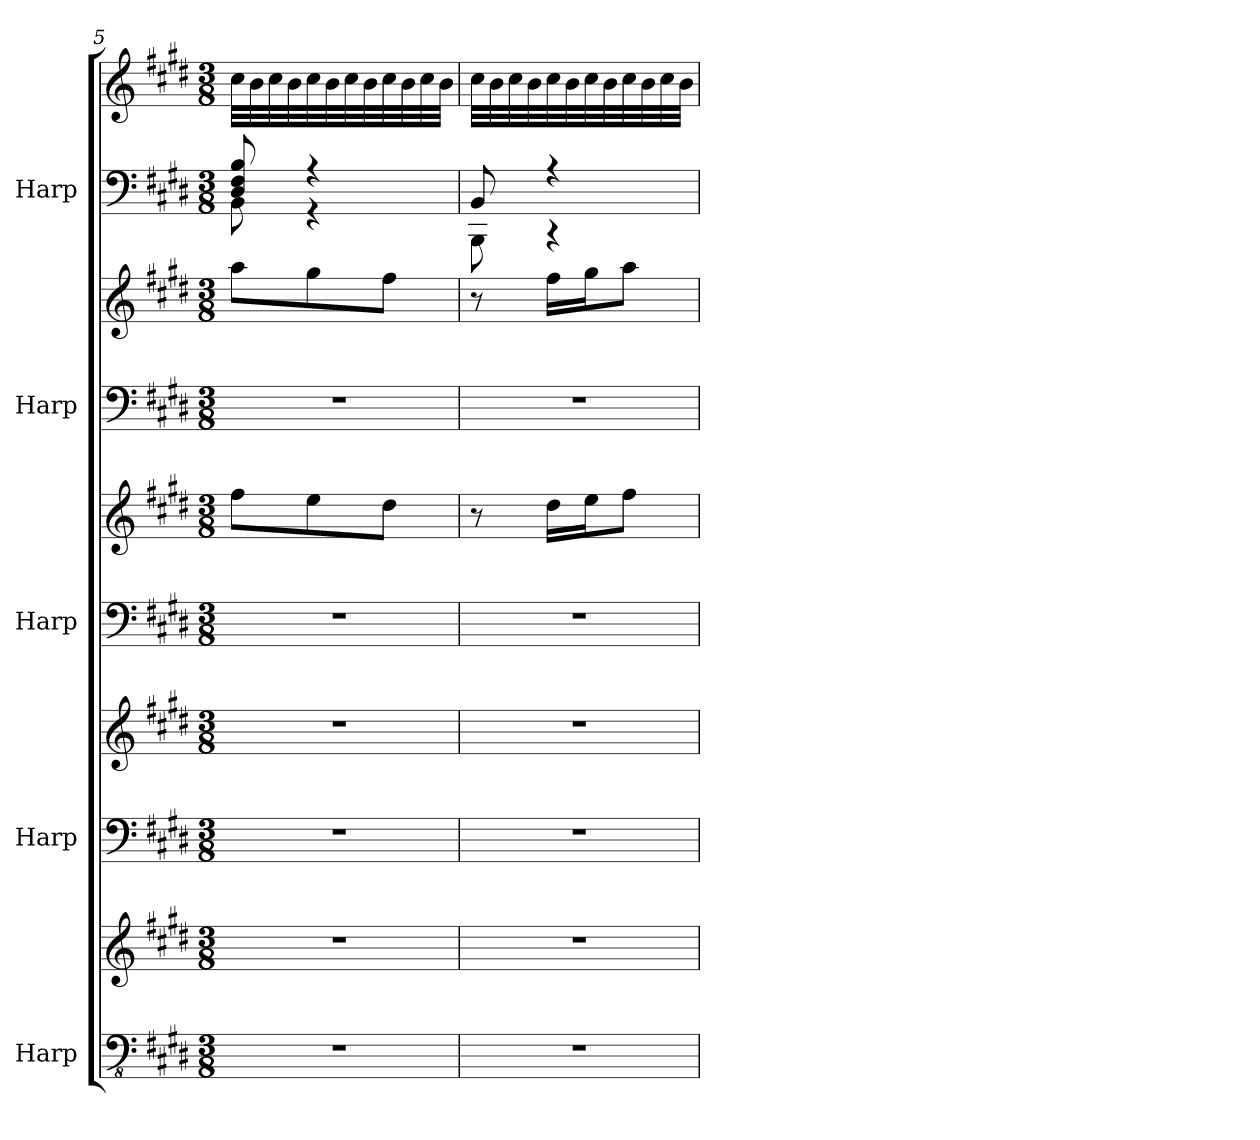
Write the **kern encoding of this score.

**kern	**kern	**kern	**kern	**kern	**kern	**kern	**kern	**kern	**kern
*part5	*part5	*part4	*part4	*part3	*part3	*part2	*part2	*part1	*part1
*staff10	*staff9	*staff8	*staff7	*staff6	*staff5	*staff4	*staff3	*staff2	*staff1
*I"Harp	*	*I"Harp	*	*I"Harp	*	*I"Harp	*	*I"Harp	*
*I'Hp	*	*I'Hp	*	*I'Hp	*	*I'Hp	*	*I'Hp	*
*clefFv4	*clefG2	*clefF4	*clefG2	*clefF4	*clefG2	*clefF4	*clefG2	*clefF4	*clefG2
*k[f#c#g#d#]	*k[f#c#g#d#]	*k[f#c#g#d#]	*k[f#c#g#d#]	*k[f#c#g#d#]	*k[f#c#g#d#]	*k[f#c#g#d#]	*k[f#c#g#d#]	*k[f#c#g#d#]	*k[f#c#g#d#]
*M3/8	*M3/8	*M3/8	*M3/8	*M3/8	*M3/8	*M3/8	*M3/8	*M3/8	*M3/8
=5	=5	=5	=5	=5	=5	=5	=5	=5	=5
*	*	*	*	*	*	*	*	*^	*
4.r	4.r	4.r	4.r	4.r	8ff#\L	4.r	8aa\L	8D#/ 8F#/ 8B/	8BB\	32cc#\LLL
.	.	.	.	.	.	.	.	.	.	32b\
.	.	.	.	.	.	.	.	.	.	32cc#\
.	.	.	.	.	.	.	.	.	.	32b\
.	.	.	.	.	8ee\	.	8gg#\	4r	4r	32cc#\
.	.	.	.	.	.	.	.	.	.	32b\
.	.	.	.	.	.	.	.	.	.	32cc#\
.	.	.	.	.	.	.	.	.	.	32b\
.	.	.	.	.	8dd#\J	.	8ff#\J	.	.	32cc#\
.	.	.	.	.	.	.	.	.	.	32b\
.	.	.	.	.	.	.	.	.	.	32cc#\
.	.	.	.	.	.	.	.	.	.	32b\JJJ
!!LO:PB:g=z
=6	=6	=6	=6	=6	=6	=6	=6	=6	=6	=6
4.r	4.r	4.r	4.r	4.r	8r	4.r	8r	8BB/	8BBB\	32cc#\LLL
.	.	.	.	.	.	.	.	.	.	32b\
.	.	.	.	.	.	.	.	.	.	32cc#\
.	.	.	.	.	.	.	.	.	.	32b\
.	.	.	.	.	16dd#\LL	.	16ff#\LL	4r	4r	32cc#\
.	.	.	.	.	.	.	.	.	.	32b\
.	.	.	.	.	16ee\J	.	16gg#\J	.	.	32cc#\
.	.	.	.	.	.	.	.	.	.	32b\
.	.	.	.	.	8ff#\J	.	8aa\J	.	.	32cc#\
.	.	.	.	.	.	.	.	.	.	32b\
.	.	.	.	.	.	.	.	.	.	32cc#\
.	.	.	.	.	.	.	.	.	.	32b\JJJ
*	*	*	*	*	*	*	*	*v	*v	*
=	=	=	=	=	=	=	=	=	=
*-	*-	*-	*-	*-	*-	*-	*-	*-	*-
